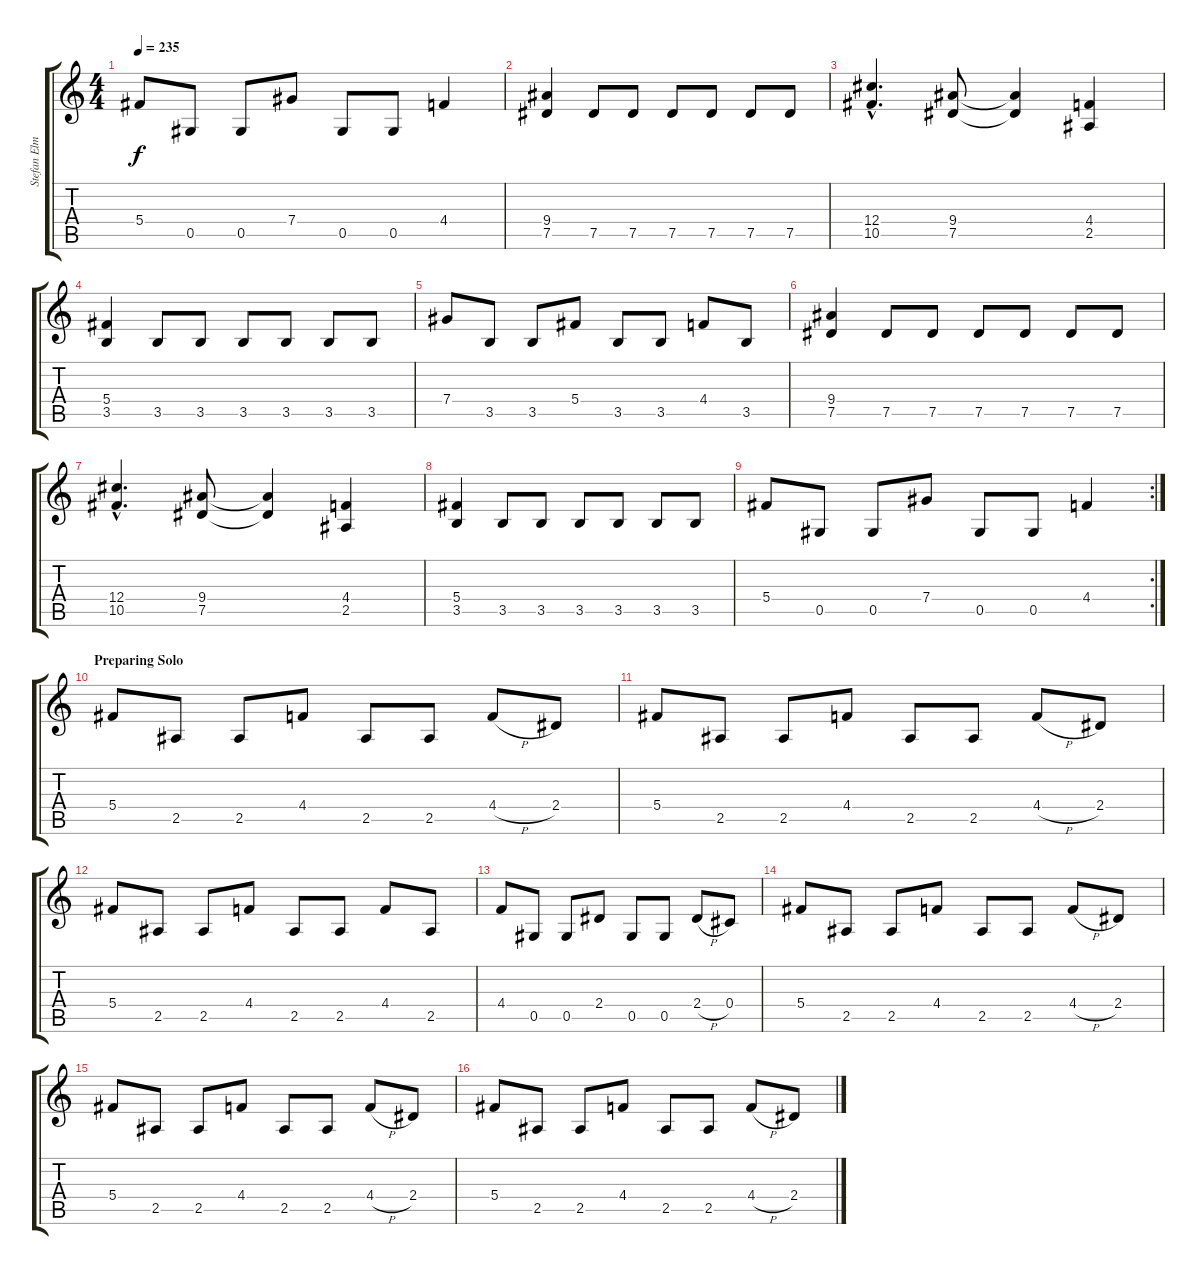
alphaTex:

\track ("Stefan Elmgren (Rhythm Guitar)" "Stefan Elm") {instrument distortionguitar}
\staff {score tabs}
\tuning (Eb4 Bb3 Gb3 Db3 Ab2 Eb2) {hide}
\ts (4 4)
\tempo 235
\clef g2
\ks c
5.4.8{dy f} 0.5.8 0.5.8 7.4.8 0.5.8 0.5.8 4.4.4 |
(9.4 7.5).4 7.5.8 7.5.8 7.5.8 7.5.8 7.5.8 7.5.8 |
(12.4{hac} 10.5{hac}).4{d} (9.4 7.5).8 (9.4{t} 7.5{t}).4 (4.4 2.5).4 |
(5.4 3.5).4 3.5.8 3.5.8 3.5.8 3.5.8 3.5.8 3.5.8 |
7.4.8 3.5.8 3.5.8 5.4.8 3.5.8 3.5.8 4.4.8 3.5.8 |
(9.4 7.5).4 7.5.8 7.5.8 7.5.8 7.5.8 7.5.8 7.5.8 |
(12.4{hac} 10.5{hac}).4{d} (9.4 7.5).8 (9.4{t} 7.5{t}).4 (4.4 2.5).4 |
(5.4 3.5).4 3.5.8 3.5.8 3.5.8 3.5.8 3.5.8 3.5.8 |
\rc 2
5.4.8 0.5.8 0.5.8 7.4.8 0.5.8 0.5.8 4.4.4 |
\section ("" "Preparing Solo")
5.4.8 2.5.8 2.5.8 4.4.8 2.5.8 2.5.8 4.4{h}.8 2.4.8 |
5.4.8 2.5.8 2.5.8 4.4.8 2.5.8 2.5.8 4.4{h}.8 2.4.8 |
5.4.8 2.5.8 2.5.8 4.4.8 2.5.8 2.5.8 4.4.8 2.5.8 |
4.4.8 0.5.8 0.5.8 2.4.8 0.5.8 0.5.8 2.4{h}.8 0.4.8 |
5.4.8 2.5.8 2.5.8 4.4.8 2.5.8 2.5.8 4.4{h}.8 2.4.8 |
5.4.8 2.5.8 2.5.8 4.4.8 2.5.8 2.5.8 4.4{h}.8 2.4.8 |
5.4.8 2.5.8 2.5.8 4.4.8 2.5.8 2.5.8 4.4{h}.8 2.4.8
